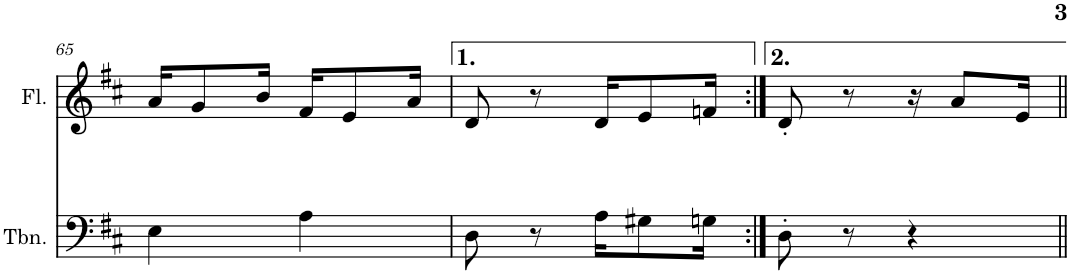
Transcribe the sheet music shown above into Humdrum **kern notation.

**kern	**kern
*part2	*part1
*staff2	*staff1
*I"Trombone	*I"Flûte
*I'Tbn.	*I'Fl.
!!LO:PB:g=z
*clefF4	*clefG2
*k[f#c#]	*k[f#c#]
*M2/4	*M2/4
=65	=65
4E\	16a/KL
.	8g/
.	16b/Jk
4A\	16f#/KL
.	8e/
.	16a/Jk
=66	=66
8D\	8d/
8r	8r
16A\KL	16d/KL
8G#X\	8e/
16Gn\Jk	16fn/Jk
=67:|!	=67:|!
8D'\	8d'/
8r	8r
4r	16r
.	8a/L
.	16e/Jk
=||	=||
*-	*-
